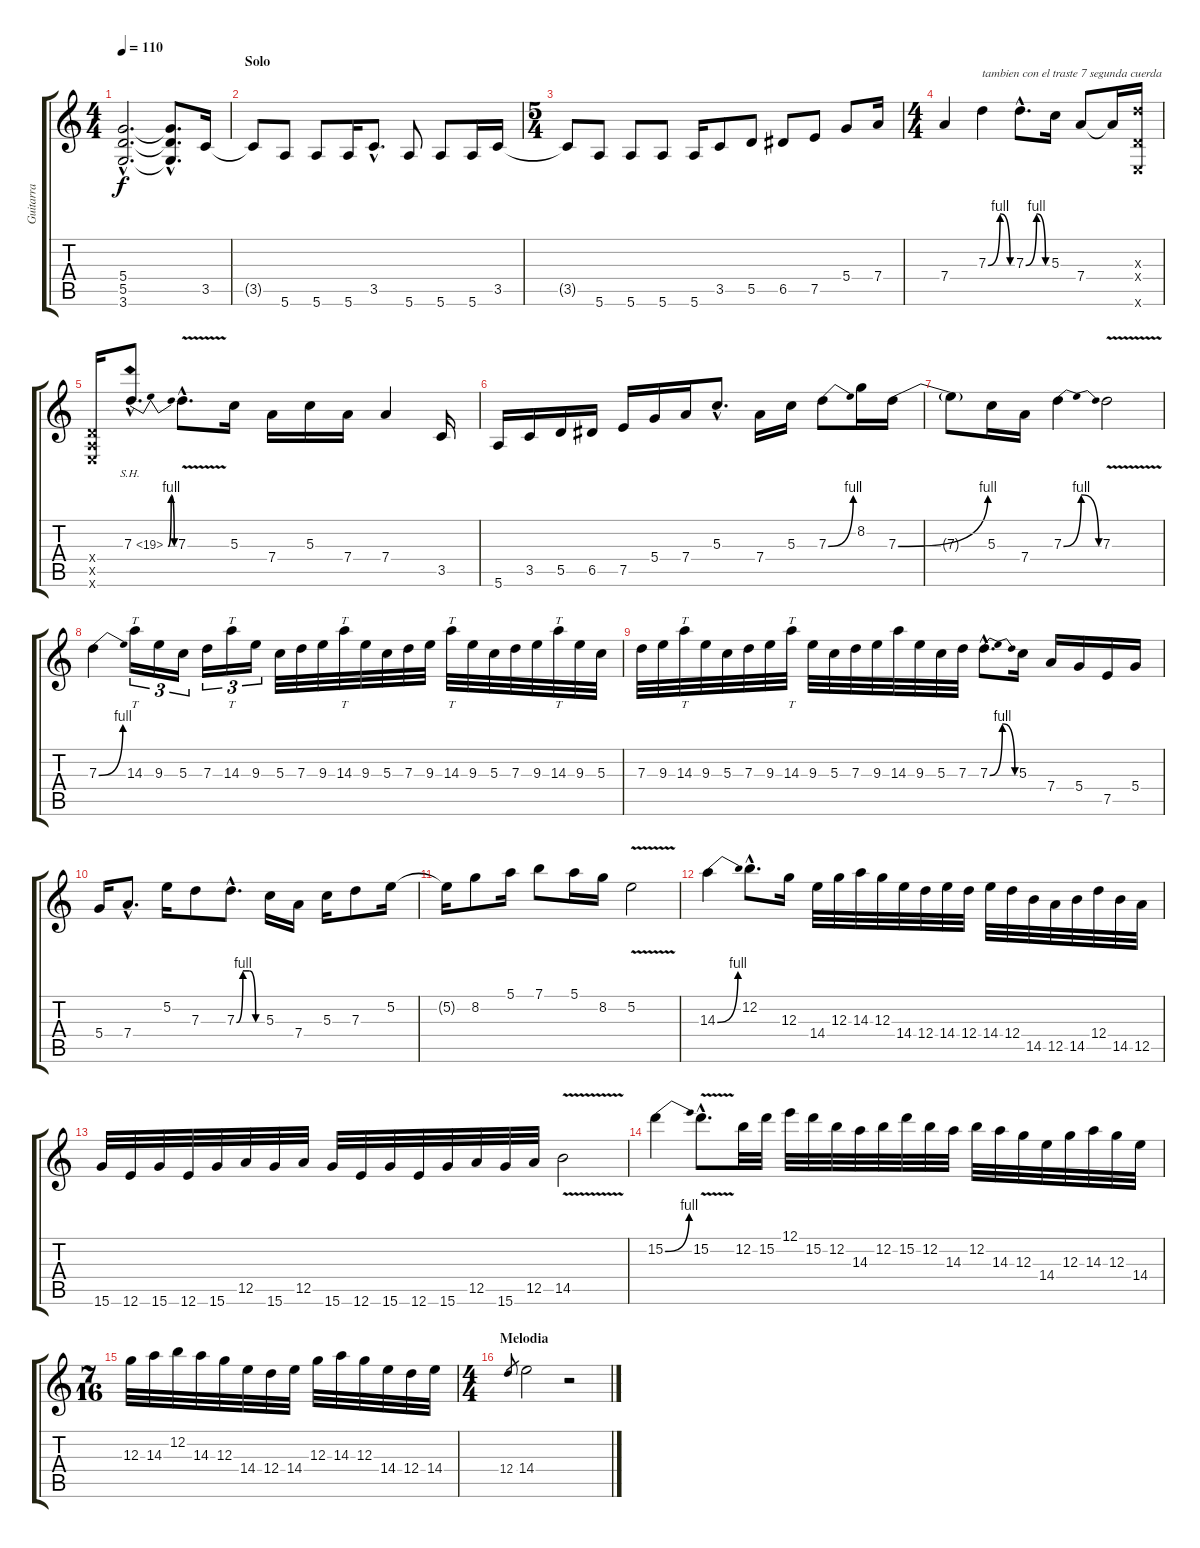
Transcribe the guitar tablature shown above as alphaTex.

\track ("Guitarra" "Guitarra") {instrument distortionguitar}
\staff {score tabs}
\tuning (E4 B3 G3 D3 A2 E2) {hide}
\ts (4 4)
\tempo 110
\clef g2
\ks c
(5.4{hac} 5.5{hac} 3.6{hac}).2{d dy f} (5.4{hac t} 5.5{hac t} 3.6{hac t}).8{d} 3.5.16 |
\section ("" "Solo")
3.5{t}.8 5.6.8 5.6.8 5.6.16 3.5{hac}.8{d} 5.6.8 5.6.8 5.6.16 3.5.16 |
\ts (5 4)
3.5{t}.8 5.6.8 5.6.8 5.6.8 5.6.16 3.5.8 5.5.8 6.5.8 7.5.8 5.4.8 7.4.16 |
\ts (4 4)
7.4.4 7.3{be (custom 0 0 30 4 55 0 60 0)}.4{txt "tambien con el traste 7 segunda cuerda"} 7.3{be (custom 0 0 30 4 55 0 60 0) hac}.8{d} 5.3.16 7.4.8 7.4{t}.16 (7.3{x} 0.4{x} 0.6{x}).16 |
(0.4{x} 0.5{x} 0.6{x}).16 7.3{be (bendrelease 0 0 30 4 30 4 60 0) sh 12 hac}.8{d} 7.3{v hac}.8{d} 5.3.16 7.4.16 5.3.16 7.4.16 7.4.4 3.5.16 |
5.6.16 3.5.16 5.5.16 6.5.16 7.5.16 5.4.16 7.4.16 5.3{hac}.8{d} 7.4.16 5.3.16 7.3{be (bend 0 0 60 4)}.8 8.2.16 7.3{be (bend 0 0 60 4)}.16 |
7.3{t}.8 5.3.16 7.4.16 7.3{be (bendrelease 0 0 30 4 30 4 60 0)}.4{instrument guitarharmonics} 7.3{v}.2{instrument distortionguitar} |
7.3{be (bend 0 0 60 4)}.4 14.3.16{tt tu (3 2)} 9.3.16{tu (3 2)} 5.3.16{tu (3 2)} 7.3.16{tu (3 2)} 14.3.16{tt tu (3 2)} 9.3.16{tu (3 2)} 5.3.32 7.3.32 9.3.32 14.3.32{tt} 9.3.32 5.3.32 7.3.32 9.3.32 14.3.32{tt} 9.3.32 5.3.32 7.3.32 9.3.32 14.3.32{tt} 9.3.32 5.3.32 |
7.3.32 9.3.32 14.3.32{tt} 9.3.32 5.3.32 7.3.32 9.3.32 14.3.32{tt} 9.3.32 5.3.32 7.3.32 9.3.32 14.3.32 9.3.32 5.3.32 7.3.32 7.3{be (bendrelease 0 0 30 4 30 4 60 0) hac}.8{d} 5.3.16 7.4.16 5.4.16 7.5.16 5.4.16 |
5.4.16 7.4{hac}.8{d} 5.2.16 7.3.8 7.3{be (custom 0 0 15 4 30 4 45 0 60 0) hac}.8{d} 5.3.16 7.4.16 5.3.16 7.3.8 5.2.16 |
5.2{t}.16 8.2.8 5.1.16 7.1.8 5.1.16 8.2.16 5.2{v}.2 |
14.3{be (bend 0 0 60 4)}.4 12.2{hac}.8{d} 12.3.16 14.4.32 12.3.32 14.3.32 12.3.32 14.4.32 12.4.32 14.4.32 12.4.32 14.4.32 12.4.32 14.5.32 12.5.32 14.5.32 12.4.32 14.5.32 12.5.32 |
15.6.32 12.6.32 15.6.32 12.6.32 15.6.32 12.5.32 15.6.32 12.5.32 15.6.32 12.6.32 15.6.32 12.6.32 15.6.32 12.5.32 15.6.32 12.5.32 14.5{v}.2 |
15.2{be (bend 0 0 60 4)}.4 15.2{v hac}.8{d} 12.2.32 15.2.32 12.1.32 15.2.32 12.2.32 14.3.32 12.2.32 15.2.32 12.2.32 14.3.32 12.2.32 14.3.32 12.3.32 14.4.32 12.3.32 14.3.32 12.3.32 14.4.32 |
\ts (7 16)
12.3.32 14.3.32 12.2.32 14.3.32 12.3.32 14.4.32 12.4.32 14.4.32 12.3.32 14.3.32 12.3.32 14.4.32 12.4.32 14.4.32 |
\ts (4 4)
\section ("" "Melodia")
12.4.8{gr} 14.4.2 r.2
